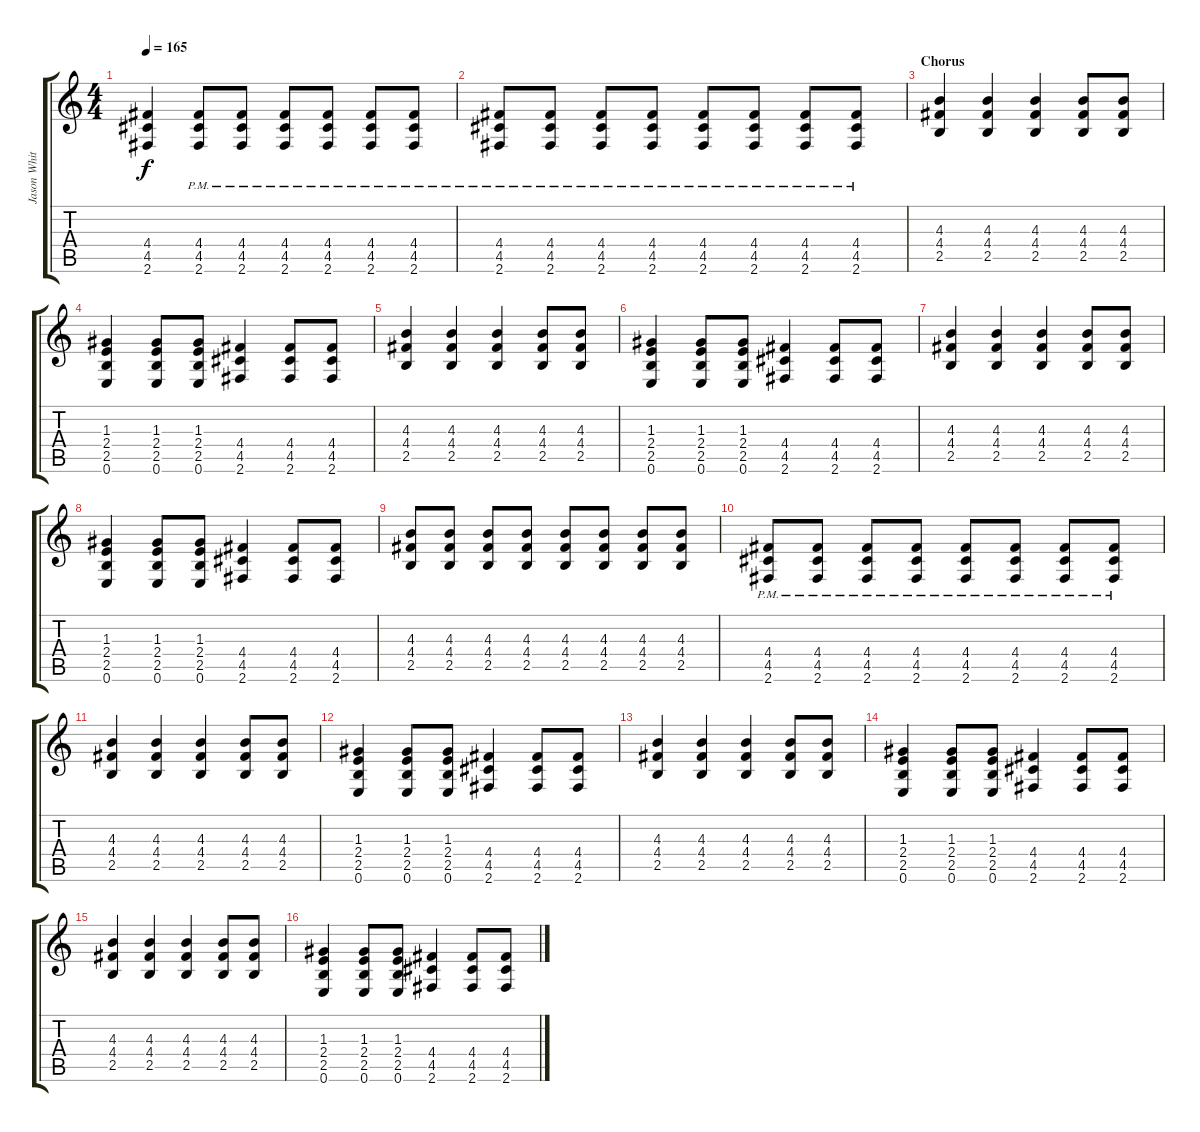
\track ("Jason White (Lead Guitar)" "Jason Whit") {instrument distortionguitar}
\staff {score tabs}
\tuning (E4 B3 G3 D3 A2 E2) {hide}
\ts (4 4)
\tempo 165
\clef g2
\ks c
(4.4 4.5 2.6).4{dy f} (4.4{pm} 4.5{pm} 2.6{pm}).8 (4.4{pm} 4.5{pm} 2.6{pm}).8 (4.4{pm} 4.5{pm} 2.6{pm}).8 (4.4{pm} 4.5{pm} 2.6{pm}).8 (4.4{pm} 4.5{pm} 2.6{pm}).8 (4.4{pm} 4.5{pm} 2.6{pm}).8 |
(4.4{pm} 4.5{pm} 2.6{pm}).8 (4.4{pm} 4.5{pm} 2.6{pm}).8 (4.4{pm} 4.5{pm} 2.6{pm}).8 (4.4{pm} 4.5{pm} 2.6{pm}).8 (4.4{pm} 4.5{pm} 2.6{pm}).8 (4.4{pm} 4.5{pm} 2.6{pm}).8 (4.4{pm} 4.5{pm} 2.6{pm}).8 (4.4{pm} 4.5{pm} 2.6{pm}).8 |
\section ("" "Chorus")
(4.3 4.4 2.5).4 (4.3 4.4 2.5).4 (4.3 4.4 2.5).4 (4.3 4.4 2.5).8 (4.3 4.4 2.5).8 |
(1.3 2.4 2.5 0.6).4 (1.3 2.4 2.5 0.6).8 (1.3 2.4 2.5 0.6).8 (4.4 4.5 2.6).4 (4.4 4.5 2.6).8 (4.4 4.5 2.6).8 |
(4.3 4.4 2.5).4 (4.3 4.4 2.5).4 (4.3 4.4 2.5).4 (4.3 4.4 2.5).8 (4.3 4.4 2.5).8 |
(1.3 2.4 2.5 0.6).4 (1.3 2.4 2.5 0.6).8 (1.3 2.4 2.5 0.6).8 (4.4 4.5 2.6).4 (4.4 4.5 2.6).8 (4.4 4.5 2.6).8 |
(4.3 4.4 2.5).4 (4.3 4.4 2.5).4 (4.3 4.4 2.5).4 (4.3 4.4 2.5).8 (4.3 4.4 2.5).8 |
(1.3 2.4 2.5 0.6).4 (1.3 2.4 2.5 0.6).8 (1.3 2.4 2.5 0.6).8 (4.4 4.5 2.6).4 (4.4 4.5 2.6).8 (4.4 4.5 2.6).8 |
(4.3 4.4 2.5).8 (4.3 4.4 2.5).8 (4.3 4.4 2.5).8 (4.3 4.4 2.5).8 (4.3 4.4 2.5).8 (4.3 4.4 2.5).8 (4.3 4.4 2.5).8 (4.3 4.4 2.5).8 |
(4.4{pm} 4.5{pm} 2.6{pm}).8 (4.4{pm} 4.5{pm} 2.6{pm}).8 (4.4{pm} 4.5{pm} 2.6{pm}).8 (4.4{pm} 4.5{pm} 2.6{pm}).8 (4.4{pm} 4.5{pm} 2.6{pm}).8 (4.4{pm} 4.5{pm} 2.6{pm}).8 (4.4{pm} 4.5{pm} 2.6{pm}).8 (4.4{pm} 4.5{pm} 2.6{pm}).8 |
(4.3 4.4 2.5).4 (4.3 4.4 2.5).4 (4.3 4.4 2.5).4 (4.3 4.4 2.5).8 (4.3 4.4 2.5).8 |
(1.3 2.4 2.5 0.6).4 (1.3 2.4 2.5 0.6).8 (1.3 2.4 2.5 0.6).8 (4.4 4.5 2.6).4 (4.4 4.5 2.6).8 (4.4 4.5 2.6).8 |
(4.3 4.4 2.5).4 (4.3 4.4 2.5).4 (4.3 4.4 2.5).4 (4.3 4.4 2.5).8 (4.3 4.4 2.5).8 |
(1.3 2.4 2.5 0.6).4 (1.3 2.4 2.5 0.6).8 (1.3 2.4 2.5 0.6).8 (4.4 4.5 2.6).4 (4.4 4.5 2.6).8 (4.4 4.5 2.6).8 |
(4.3 4.4 2.5).4 (4.3 4.4 2.5).4 (4.3 4.4 2.5).4 (4.3 4.4 2.5).8 (4.3 4.4 2.5).8 |
(1.3 2.4 2.5 0.6).4 (1.3 2.4 2.5 0.6).8 (1.3 2.4 2.5 0.6).8 (4.4 4.5 2.6).4 (4.4 4.5 2.6).8 (4.4 4.5 2.6).8
